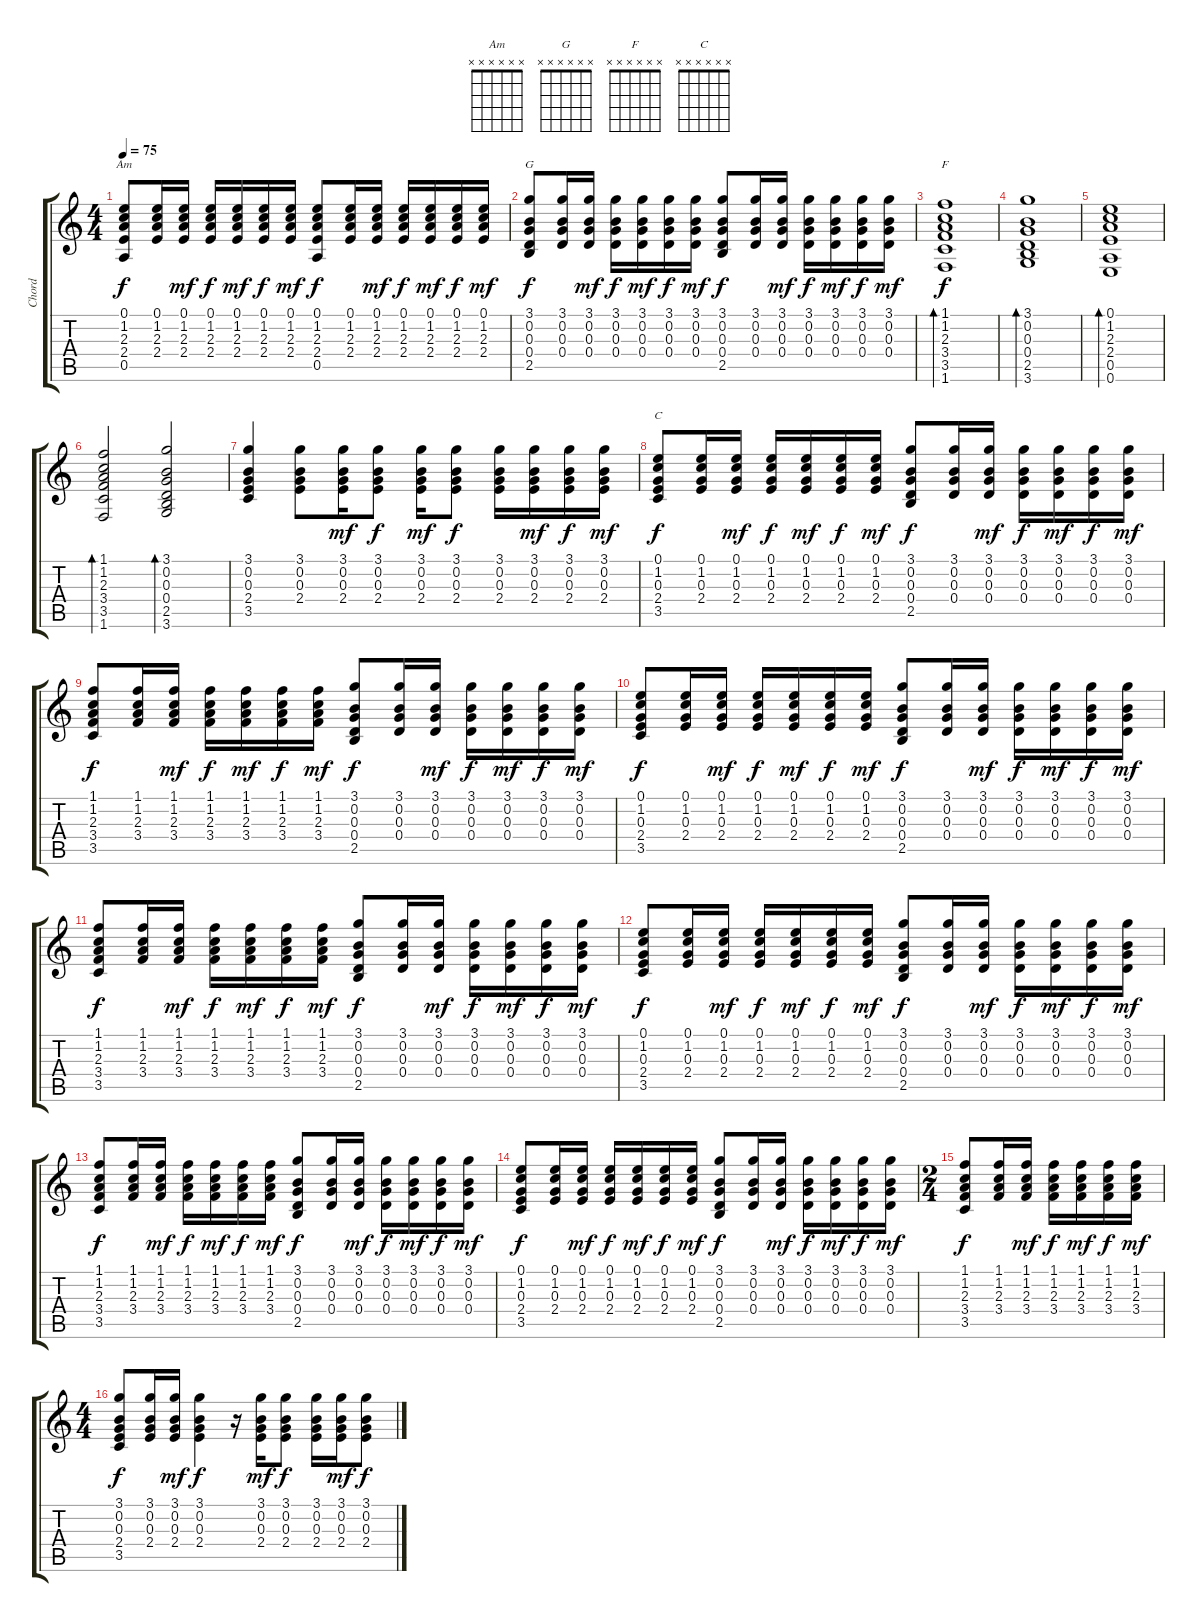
\track ("Chord" "Chord") {instrument acousticguitarsteel}
\staff {score tabs}
\tuning (E4 B3 G3 D3 A2 E2) {hide}
\chord ("Am" x x x x x x) {firstfret 0}
\chord ("G" x x x x x x) {firstfret 0}
\chord ("F" x x x x x x) {firstfret 0}
\chord ("C" x x x x x x) {firstfret 0}
\ts (4 4)
\tempo 75
\clef g2
\ks c
(0.1 1.2 2.3 2.4 0.5).8{ch "Am" dy f} (0.1 1.2 2.3 2.4).16 (0.1 1.2 2.3 2.4).16{dy mf} (0.1 1.2 2.3 2.4).16{dy f} (0.1 1.2 2.3 2.4).16{dy mf} (0.1 1.2 2.3 2.4).16{dy f} (0.1 1.2 2.3 2.4).16{dy mf} (0.1 1.2 2.3 2.4 0.5).8{dy f} (0.1 1.2 2.3 2.4).16 (0.1 1.2 2.3 2.4).16{dy mf} (0.1 1.2 2.3 2.4).16{dy f} (0.1 1.2 2.3 2.4).16{dy mf} (0.1 1.2 2.3 2.4).16{dy f} (0.1 1.2 2.3 2.4).16{dy mf} |
(3.1 0.2 0.3 0.4 2.5).8{ch "G" dy f} (3.1 0.2 0.3 0.4).16 (3.1 0.2 0.3 0.4).16{dy mf} (3.1 0.2 0.3 0.4).16{dy f} (3.1 0.2 0.3 0.4).16{dy mf} (3.1 0.2 0.3 0.4).16{dy f} (3.1 0.2 0.3 0.4).16{dy mf} (3.1 0.2 0.3 0.4 2.5).8{dy f} (3.1 0.2 0.3 0.4).16 (3.1 0.2 0.3 0.4).16{dy mf} (3.1 0.2 0.3 0.4).16{dy f} (3.1 0.2 0.3 0.4).16{dy mf} (3.1 0.2 0.3 0.4).16{dy f} (3.1 0.2 0.3 0.4).16{dy mf} |
(1.1 1.2 2.3 3.4 3.5 1.6).1{bd 120 ch "F" dy f} |
(3.1 0.2 0.3 0.4 2.5 3.6).1{bd 120} |
(0.1 1.2 2.3 2.4 0.5 0.6).1{bd 120} |
(1.1 1.2 2.3 3.4 3.5 1.6).2{bd 120} (3.1 0.2 0.3 0.4 2.5 3.6).2{bd 120} |
(3.1 0.2 0.3 2.4 3.5).4 (3.1 0.2 0.3 2.4).8 (3.1 0.2 0.3 2.4).16{dy mf} (3.1 0.2 0.3 2.4).8{dy f} (3.1 0.2 0.3 2.4).16{dy mf} (3.1 0.2 0.3 2.4).8{dy f} (3.1 0.2 0.3 2.4).16 (3.1 0.2 0.3 2.4).16{dy mf} (3.1 0.2 0.3 2.4).16{dy f} (3.1 0.2 0.3 2.4).16{dy mf} |
(0.1 1.2 0.3 2.4 3.5).8{ch "C" dy f} (0.1 1.2 0.3 2.4).16 (0.1 1.2 0.3 2.4).16{dy mf} (0.1 1.2 0.3 2.4).16{dy f} (0.1 1.2 0.3 2.4).16{dy mf} (0.1 1.2 0.3 2.4).16{dy f} (0.1 1.2 0.3 2.4).16{dy mf} (3.1 0.2 0.3 0.4 2.5).8{dy f} (3.1 0.2 0.3 0.4).16 (3.1 0.2 0.3 0.4).16{dy mf} (3.1 0.2 0.3 0.4).16{dy f} (3.1 0.2 0.3 0.4).16{dy mf} (3.1 0.2 0.3 0.4).16{dy f} (3.1 0.2 0.3 0.4).16{dy mf} |
(1.1 1.2 2.3 3.4 3.5).8{dy f} (1.1 1.2 2.3 3.4).16 (1.1 1.2 2.3 3.4).16{dy mf} (1.1 1.2 2.3 3.4).16{dy f} (1.1 1.2 2.3 3.4).16{dy mf} (1.1 1.2 2.3 3.4).16{dy f} (1.1 1.2 2.3 3.4).16{dy mf} (3.1 0.2 0.3 0.4 2.5).8{dy f} (3.1 0.2 0.3 0.4).16 (3.1 0.2 0.3 0.4).16{dy mf} (3.1 0.2 0.3 0.4).16{dy f} (3.1 0.2 0.3 0.4).16{dy mf} (3.1 0.2 0.3 0.4).16{dy f} (3.1 0.2 0.3 0.4).16{dy mf} |
(0.1 1.2 0.3 2.4 3.5).8{dy f} (0.1 1.2 0.3 2.4).16 (0.1 1.2 0.3 2.4).16{dy mf} (0.1 1.2 0.3 2.4).16{dy f} (0.1 1.2 0.3 2.4).16{dy mf} (0.1 1.2 0.3 2.4).16{dy f} (0.1 1.2 0.3 2.4).16{dy mf} (3.1 0.2 0.3 0.4 2.5).8{dy f} (3.1 0.2 0.3 0.4).16 (3.1 0.2 0.3 0.4).16{dy mf} (3.1 0.2 0.3 0.4).16{dy f} (3.1 0.2 0.3 0.4).16{dy mf} (3.1 0.2 0.3 0.4).16{dy f} (3.1 0.2 0.3 0.4).16{dy mf} |
(1.1 1.2 2.3 3.4 3.5).8{dy f} (1.1 1.2 2.3 3.4).16 (1.1 1.2 2.3 3.4).16{dy mf} (1.1 1.2 2.3 3.4).16{dy f} (1.1 1.2 2.3 3.4).16{dy mf} (1.1 1.2 2.3 3.4).16{dy f} (1.1 1.2 2.3 3.4).16{dy mf} (3.1 0.2 0.3 0.4 2.5).8{dy f} (3.1 0.2 0.3 0.4).16 (3.1 0.2 0.3 0.4).16{dy mf} (3.1 0.2 0.3 0.4).16{dy f} (3.1 0.2 0.3 0.4).16{dy mf} (3.1 0.2 0.3 0.4).16{dy f} (3.1 0.2 0.3 0.4).16{dy mf} |
(0.1 1.2 0.3 2.4 3.5).8{dy f} (0.1 1.2 0.3 2.4).16 (0.1 1.2 0.3 2.4).16{dy mf} (0.1 1.2 0.3 2.4).16{dy f} (0.1 1.2 0.3 2.4).16{dy mf} (0.1 1.2 0.3 2.4).16{dy f} (0.1 1.2 0.3 2.4).16{dy mf} (3.1 0.2 0.3 0.4 2.5).8{dy f} (3.1 0.2 0.3 0.4).16 (3.1 0.2 0.3 0.4).16{dy mf} (3.1 0.2 0.3 0.4).16{dy f} (3.1 0.2 0.3 0.4).16{dy mf} (3.1 0.2 0.3 0.4).16{dy f} (3.1 0.2 0.3 0.4).16{dy mf} |
(1.1 1.2 2.3 3.4 3.5).8{dy f} (1.1 1.2 2.3 3.4).16 (1.1 1.2 2.3 3.4).16{dy mf} (1.1 1.2 2.3 3.4).16{dy f} (1.1 1.2 2.3 3.4).16{dy mf} (1.1 1.2 2.3 3.4).16{dy f} (1.1 1.2 2.3 3.4).16{dy mf} (3.1 0.2 0.3 0.4 2.5).8{dy f} (3.1 0.2 0.3 0.4).16 (3.1 0.2 0.3 0.4).16{dy mf} (3.1 0.2 0.3 0.4).16{dy f} (3.1 0.2 0.3 0.4).16{dy mf} (3.1 0.2 0.3 0.4).16{dy f} (3.1 0.2 0.3 0.4).16{dy mf} |
(0.1 1.2 0.3 2.4 3.5).8{dy f} (0.1 1.2 0.3 2.4).16 (0.1 1.2 0.3 2.4).16{dy mf} (0.1 1.2 0.3 2.4).16{dy f} (0.1 1.2 0.3 2.4).16{dy mf} (0.1 1.2 0.3 2.4).16{dy f} (0.1 1.2 0.3 2.4).16{dy mf} (3.1 0.2 0.3 0.4 2.5).8{dy f} (3.1 0.2 0.3 0.4).16 (3.1 0.2 0.3 0.4).16{dy mf} (3.1 0.2 0.3 0.4).16{dy f} (3.1 0.2 0.3 0.4).16{dy mf} (3.1 0.2 0.3 0.4).16{dy f} (3.1 0.2 0.3 0.4).16{dy mf} |
\ts (2 4)
(1.1 1.2 2.3 3.4 3.5).8{dy f} (1.1 1.2 2.3 3.4).16 (1.1 1.2 2.3 3.4).16{dy mf} (1.1 1.2 2.3 3.4).16{dy f} (1.1 1.2 2.3 3.4).16{dy mf} (1.1 1.2 2.3 3.4).16{dy f} (1.1 1.2 2.3 3.4).16{dy mf} |
\ts (4 4)
(3.1 0.2 0.3 2.4 3.5).8{dy f} (3.1 0.2 0.3 2.4).16 (3.1 0.2 0.3 2.4).16{dy mf} (3.1 0.2 0.3 2.4).4{dy f} r.16 (3.1 0.2 0.3 2.4).16{dy mf} (3.1 0.2 0.3 2.4).8{dy f} (3.1 0.2 0.3 2.4).16 (3.1 0.2 0.3 2.4).16{dy mf} (3.1 0.2 0.3 2.4).8{dy f}
